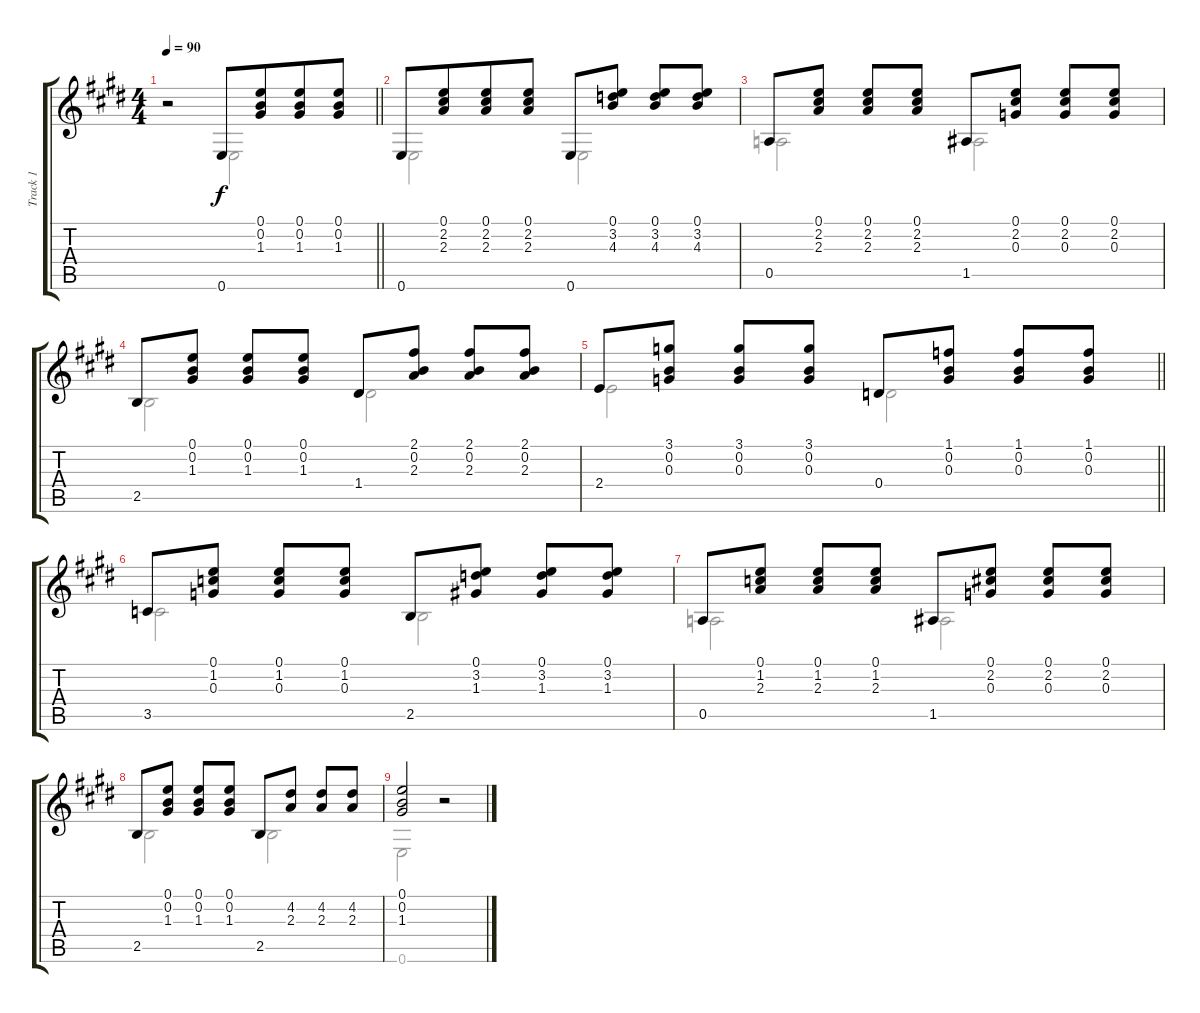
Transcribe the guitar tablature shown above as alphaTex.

\track ("Track 1" "Track 1") {instrument acousticguitarsteel}
\staff {score tabs}
\tuning (E4 B3 G3 D3 A2 E2) {hide}
\voice
\ts (4 4)
\tempo 90
\clef g2
\barLineRight lightlight
\ks e
r.2{dy f instrument acousticguitarsteel} 0.6.8 (0.1 0.2 1.3).8{beam merge} (0.1 0.2 1.3).8 (0.1 0.2 1.3).8 |
0.6.8 (0.1 2.2 2.3).8{beam merge} (0.1 2.2 2.3).8 (0.1 2.2 2.3).8 0.6.8 (0.1 3.2 4.3).8 (0.1 3.2 4.3).8 (0.1 3.2 4.3).8 |
0.5.8 (0.1 2.2 2.3).8 (0.1 2.2 2.3).8 (0.1 2.2 2.3).8 1.5.8 (0.1 2.2 0.3).8 (0.1 2.2 0.3).8 (0.1 2.2 0.3).8 |
2.5.8 (0.1 0.2 1.3).8 (0.1 0.2 1.3).8 (0.1 0.2 1.3).8 1.4.8 (2.1 0.2 2.3).8 (2.1 0.2 2.3).8 (2.1 0.2 2.3).8 |
\barLineRight lightlight
2.4.8 (3.1 0.2 0.3).8 (3.1 0.2 0.3).8 (3.1 0.2 0.3).8 0.4.8 (1.1 0.2 0.3).8 (1.1 0.2 0.3).8 (1.1 0.2 0.3).8 |
3.5.8 (0.1 1.2 0.3).8 (0.1 1.2 0.3).8 (0.1 1.2 0.3).8 2.5.8 (0.1 3.2 1.3).8 (0.1 3.2 1.3).8 (0.1 3.2 1.3).8 |
0.5.8 (0.1 1.2 2.3).8 (0.1 1.2 2.3).8 (0.1 1.2 2.3).8 1.5.8 (0.1 2.2 0.3).8 (0.1 2.2 0.3).8 (0.1 2.2 0.3).8 |
2.5.8 (0.1 0.2 1.3).8 (0.1 0.2 1.3).8 (0.1 0.2 1.3).8 2.5.8 (4.2 2.3).8 (4.2 2.3).8 (4.2 2.3).8 |
(0.1 0.2 1.3).2 r.2
\voice
\clef g2
\ottava regular
\simile none
\barLineRight lightlight
\ks e
r.2{dy f} 0.6.2 |
0.6.2 0.6.2 |
0.5.2 1.5.2 |
2.5.2 1.4.2 |
\barLineRight lightlight
2.4.2 0.4.2 |
3.5.2 2.5.2 |
0.5.2 1.5.2 |
2.5.2 2.5.2 |
0.6.2 r.2
